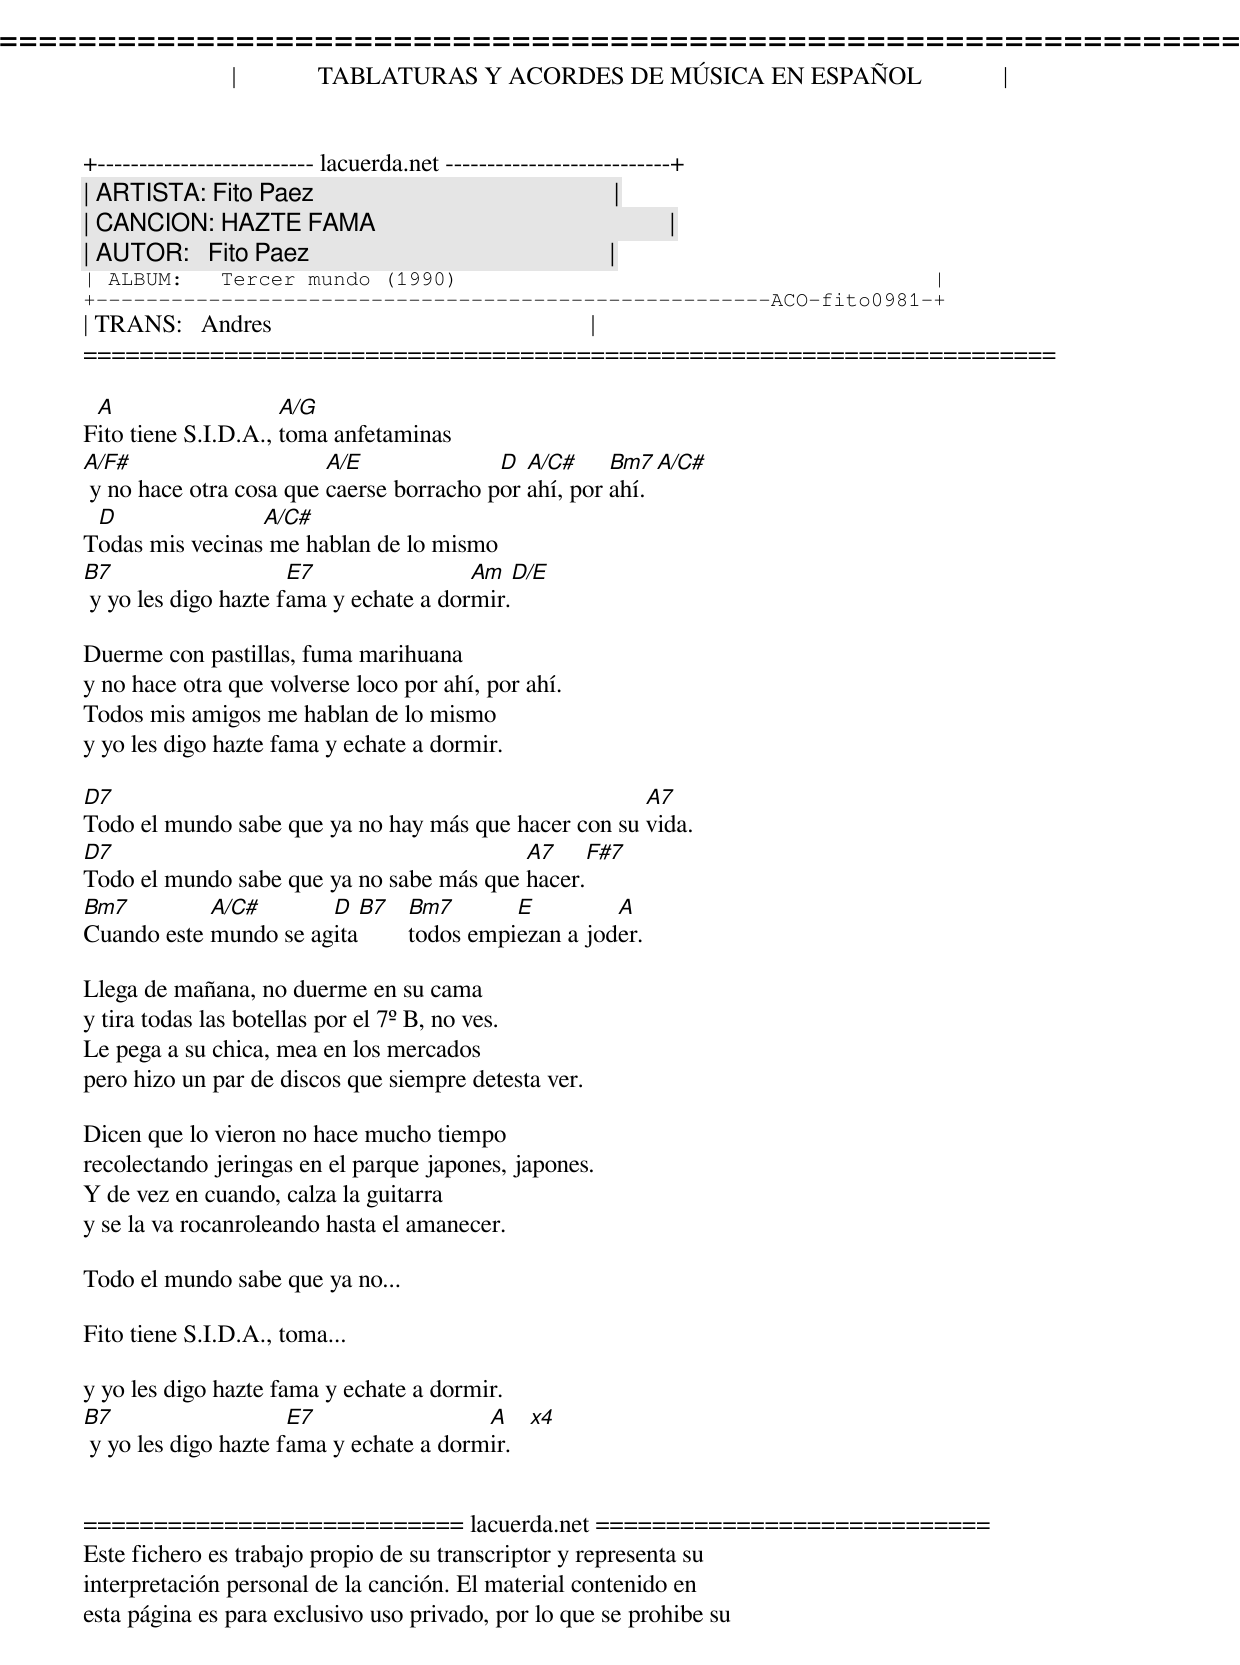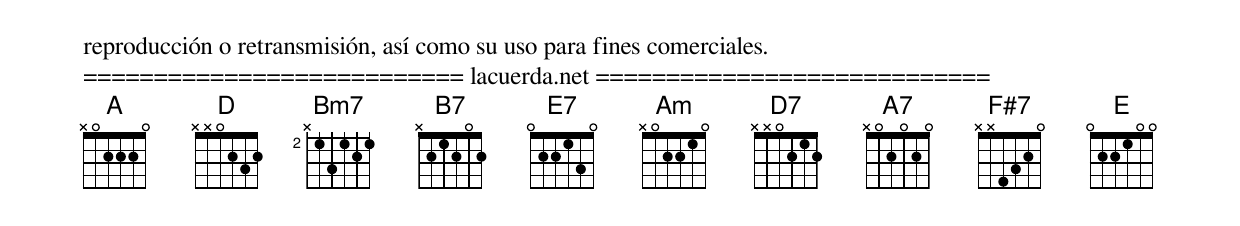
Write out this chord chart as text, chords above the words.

=====================================================================
|             TABLATURAS Y ACORDES DE MÚSICA EN ESPAÑOL             |
+-------------------------- lacuerda.net ---------------------------+
| ARTISTA: Fito Paez                                                |
| CANCION: HAZTE FAMA                                               |
| AUTOR:   Fito Paez                                                |
| ALBUM:   Tercer mundo (1990)                                      |
+------------------------------------------------------ACO-fito0981-+
| TRANS:   Andres                                                   |
=====================================================================

 A                   A/G
Fito tiene S.I.D.A., toma anfetaminas
A/F#                     A/E              D  A/C#     Bm7  A/C#
 y no hace otra cosa que caerse borracho por ahí, por ahí.
 D               A/C#
Todas mis vecinas me hablan de lo mismo
B7                    E7                Am   D/E
 y yo les digo hazte fama y echate a dormir.

Duerme con pastillas, fuma marihuana
y no hace otra que volverse loco por ahí, por ahí.
Todos mis amigos me hablan de lo mismo
y yo les digo hazte fama y echate a dormir.

D7                                                    A7
Todo el mundo sabe que ya no hay más que hacer con su vida.
D7                                        A7     F#7
Todo el mundo sabe que ya no sabe más que hacer.
Bm7         A/C#       D  B7 Bm7       E         A
Cuando este mundo se agita   todos empiezan a joder.

Llega de mañana, no duerme en su cama
y tira todas las botellas por el 7º B, no ves.
Le pega a su chica, mea en los mercados
pero hizo un par de discos que siempre detesta ver.

Dicen que lo vieron no hace mucho tiempo
recolectando jeringas en el parque japones, japones.
Y de vez en cuando, calza la guitarra
y se la va rocanroleando hasta el amanecer.

Todo el mundo sabe que ya no...

Fito tiene S.I.D.A., toma...

y yo les digo hazte fama y echate a dormir.
B7                    E7                 A
 y yo les digo hazte fama y echate a dormir.   [x4]


=========================== lacuerda.net ============================
Este fichero es trabajo propio de su transcriptor y representa su
interpretación personal de la canción. El material contenido en
esta página es para exclusivo uso privado, por lo que se prohibe su
reproducción o retransmisión, así como su uso para fines comerciales.
=========================== lacuerda.net ============================
